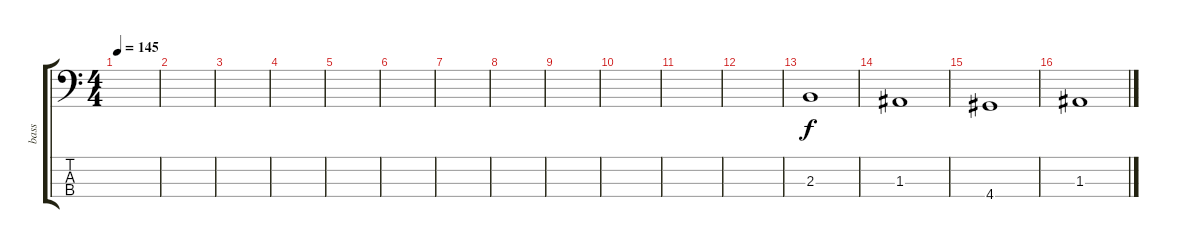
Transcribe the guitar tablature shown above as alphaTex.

\track ("bass" "bass") {instrument electricbasspick}
\staff {score tabs}
\tuning (G2 D2 A1 E1) {hide}
\ts (4 4)
\tempo 145
\clef f4
\ks c
|
|
|
|
|
|
|
|
|
|
|
|
2.3.1 |
1.3.1 |
4.4.1 |
1.3.1
